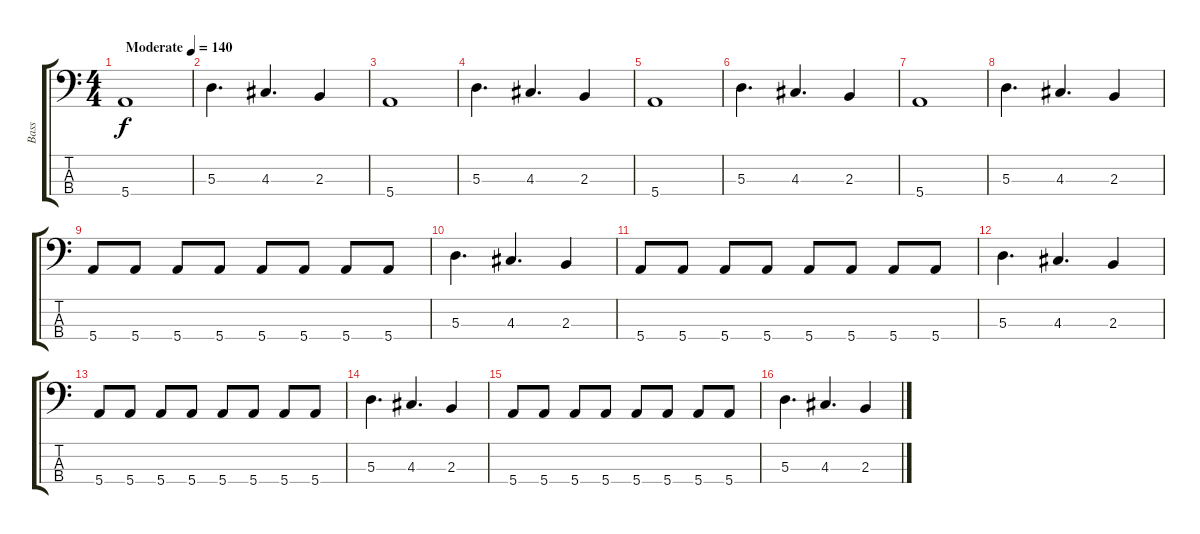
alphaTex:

\track ("Bass" "Bass") {instrument electricbassfinger}
\staff {score tabs}
\tuning (G2 D2 A1 E1) {hide}
\ts (4 4)
\tempo (140 "Moderate")
\clef f4
\ks c
5.4.1{dy f instrument electricbassfinger} |
5.3.4{d} 4.3.4{d} 2.3.4 |
5.4.1 |
5.3.4{d} 4.3.4{d} 2.3.4 |
5.4.1 |
5.3.4{d} 4.3.4{d} 2.3.4 |
5.4.1 |
5.3.4{d} 4.3.4{d} 2.3.4 |
5.4.8 5.4.8 5.4.8 5.4.8 5.4.8 5.4.8 5.4.8 5.4.8 |
5.3.4{d} 4.3.4{d} 2.3.4 |
5.4.8 5.4.8 5.4.8 5.4.8 5.4.8 5.4.8 5.4.8 5.4.8 |
5.3.4{d} 4.3.4{d} 2.3.4 |
5.4.8 5.4.8 5.4.8 5.4.8 5.4.8 5.4.8 5.4.8 5.4.8 |
5.3.4{d} 4.3.4{d} 2.3.4 |
5.4.8 5.4.8 5.4.8 5.4.8 5.4.8 5.4.8 5.4.8 5.4.8 |
5.3.4{d} 4.3.4{d} 2.3.4
